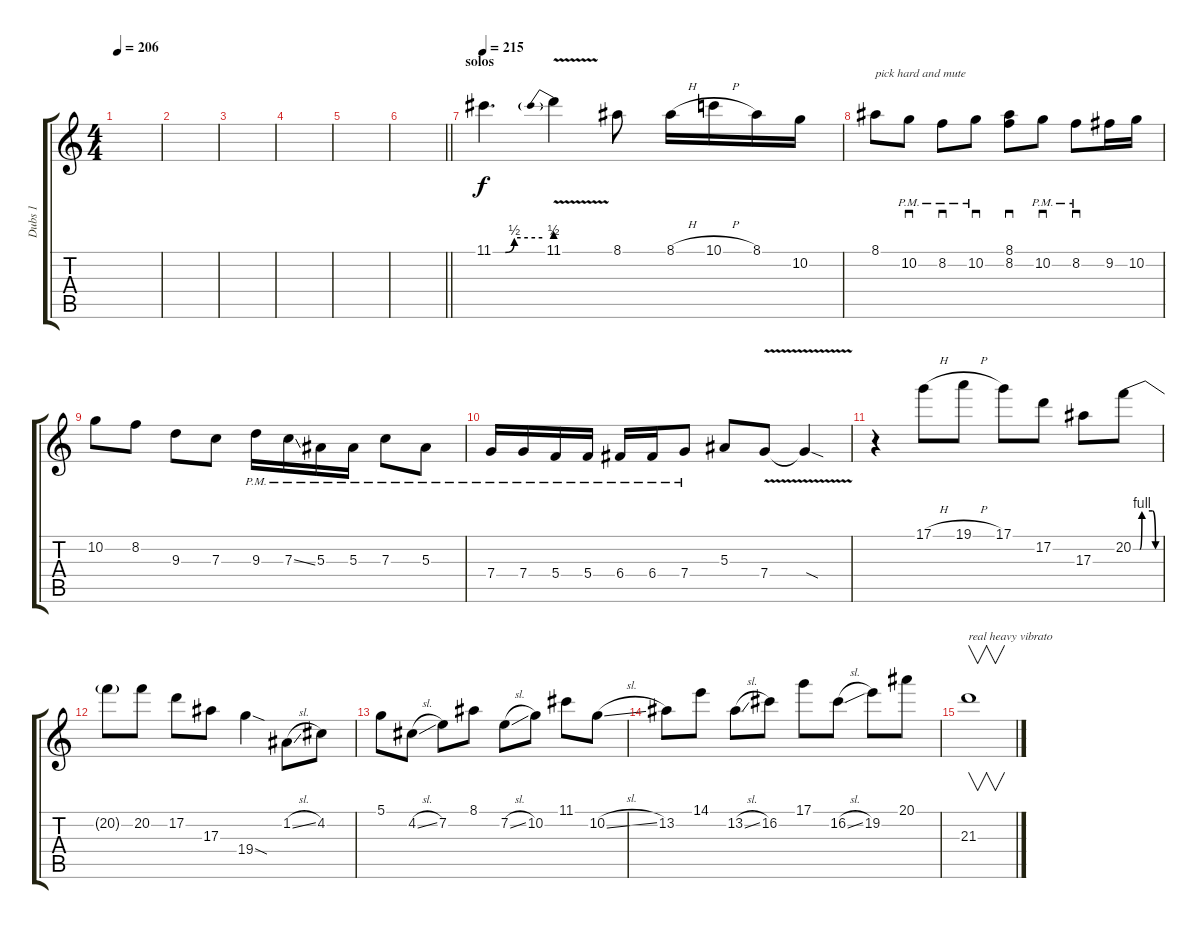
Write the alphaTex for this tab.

\track ("Dubs 1" "Dubs 1") {instrument distortionguitar}
\staff {score tabs}
\tuning (D4 A3 F3 C3 G2 D2) {hide}
\ts (4 4)
\tempo 206
\clef g2
\ks c
|
|
|
|
|
\barLineRight lightlight
|
\section ("" "solos")
\tempo 215
11.1{be (custom 0 0 15 0 26 2 60 2)}.4{d} 11.1{be (prebend 0 2 60 2) v}.4 8.1.8 8.1{h}.16 10.1{h}.16 8.1.16 10.2.16 |
8.1.8{txt "pick hard and mute"} 10.2{pm}.8{sd} 8.2{pm}.8{sd} 10.2{pm}.8{sd} (8.1 8.2).8{sd} 10.2{pm}.8{sd} 8.2{pm}.8{sd} 9.2.16 10.2.16 |
10.2.8 8.2.8 9.3.8 7.3.8 9.3{pm}.16 7.3{ss pm}.16 5.3{pm}.16 5.3{pm}.16 7.3{pm}.8 5.3{pm}.8 |
7.4{pm}.16 7.4{pm}.16 5.4{pm}.16 5.4{pm}.16 6.4{pm}.16 6.4{pm}.16 7.4{pm}.8 5.3.8 7.4{v}.8 7.4{sod t}.4 |
r.4 17.1{h}.8 19.1{h}.8 17.1.8 17.2.8 17.3.8 20.2{be (custom 0 0 15 0 20 4 44 4 51 0 60 0)}.8 |
20.2{t}.8 20.2.8 17.2.8 17.3.8 19.4{sod}.4 1.2{sl}.8 4.2.8 |
5.1.8 4.2{sl}.8 7.2.8 8.1.8 7.2{sl}.8 10.2.8 11.1.8 10.2{sl}.8 |
13.2.8 14.1.8 13.2{sl}.8 16.2.8 17.1.8 16.2{sl}.8 19.2.8 20.1.8 |
21.3.1{v txt "real heavy vibrato"}
